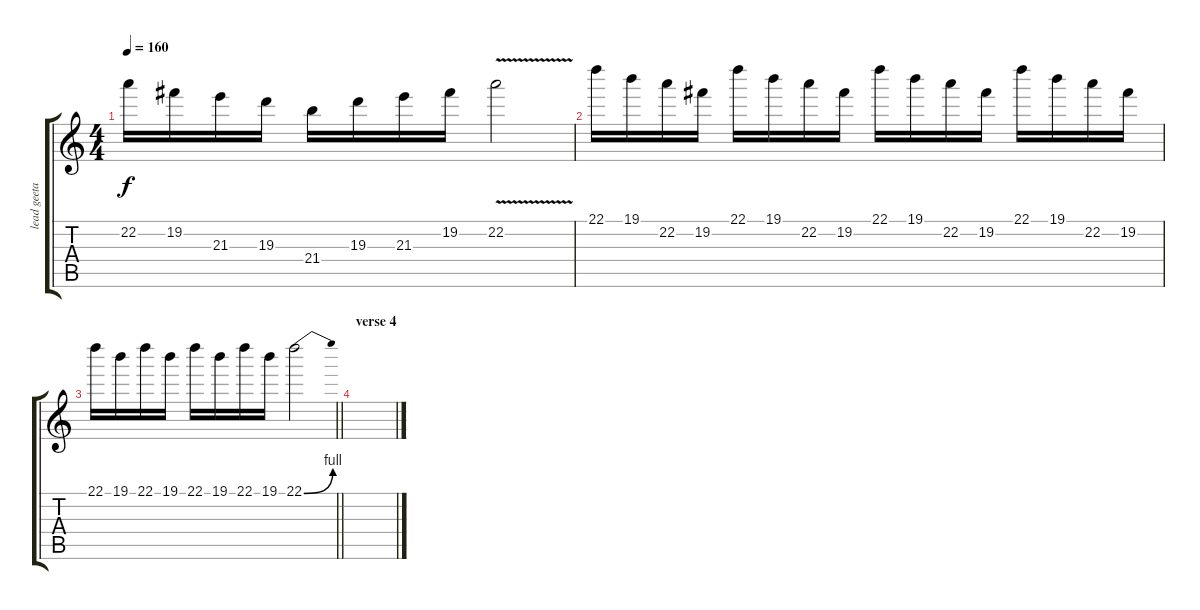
\track ("lead geetar" "lead geeta") {instrument distortionguitar}
\staff {score tabs}
\tuning (E4 B3 G3 D3 A2 E2) {hide}
\ts (4 4)
\tempo 160
\clef g2
\ks c
22.2.16{dy f} 19.2.16 21.3.16 19.3.16 21.4.16 19.3.16 21.3.16 19.2.16 22.2{v}.2 |
22.1.16 19.1.16 22.2.16 19.2.16 22.1.16 19.1.16 22.2.16 19.2.16 22.1.16 19.1.16 22.2.16 19.2.16 22.1.16 19.1.16 22.2.16 19.2.16 |
\barLineRight lightlight
22.1.16 19.1.16 22.1.16 19.1.16 22.1.16 19.1.16 22.1.16 19.1.16 22.1{be (bend 0 0 60 4)}.2 |
\section ("" "verse 4")
